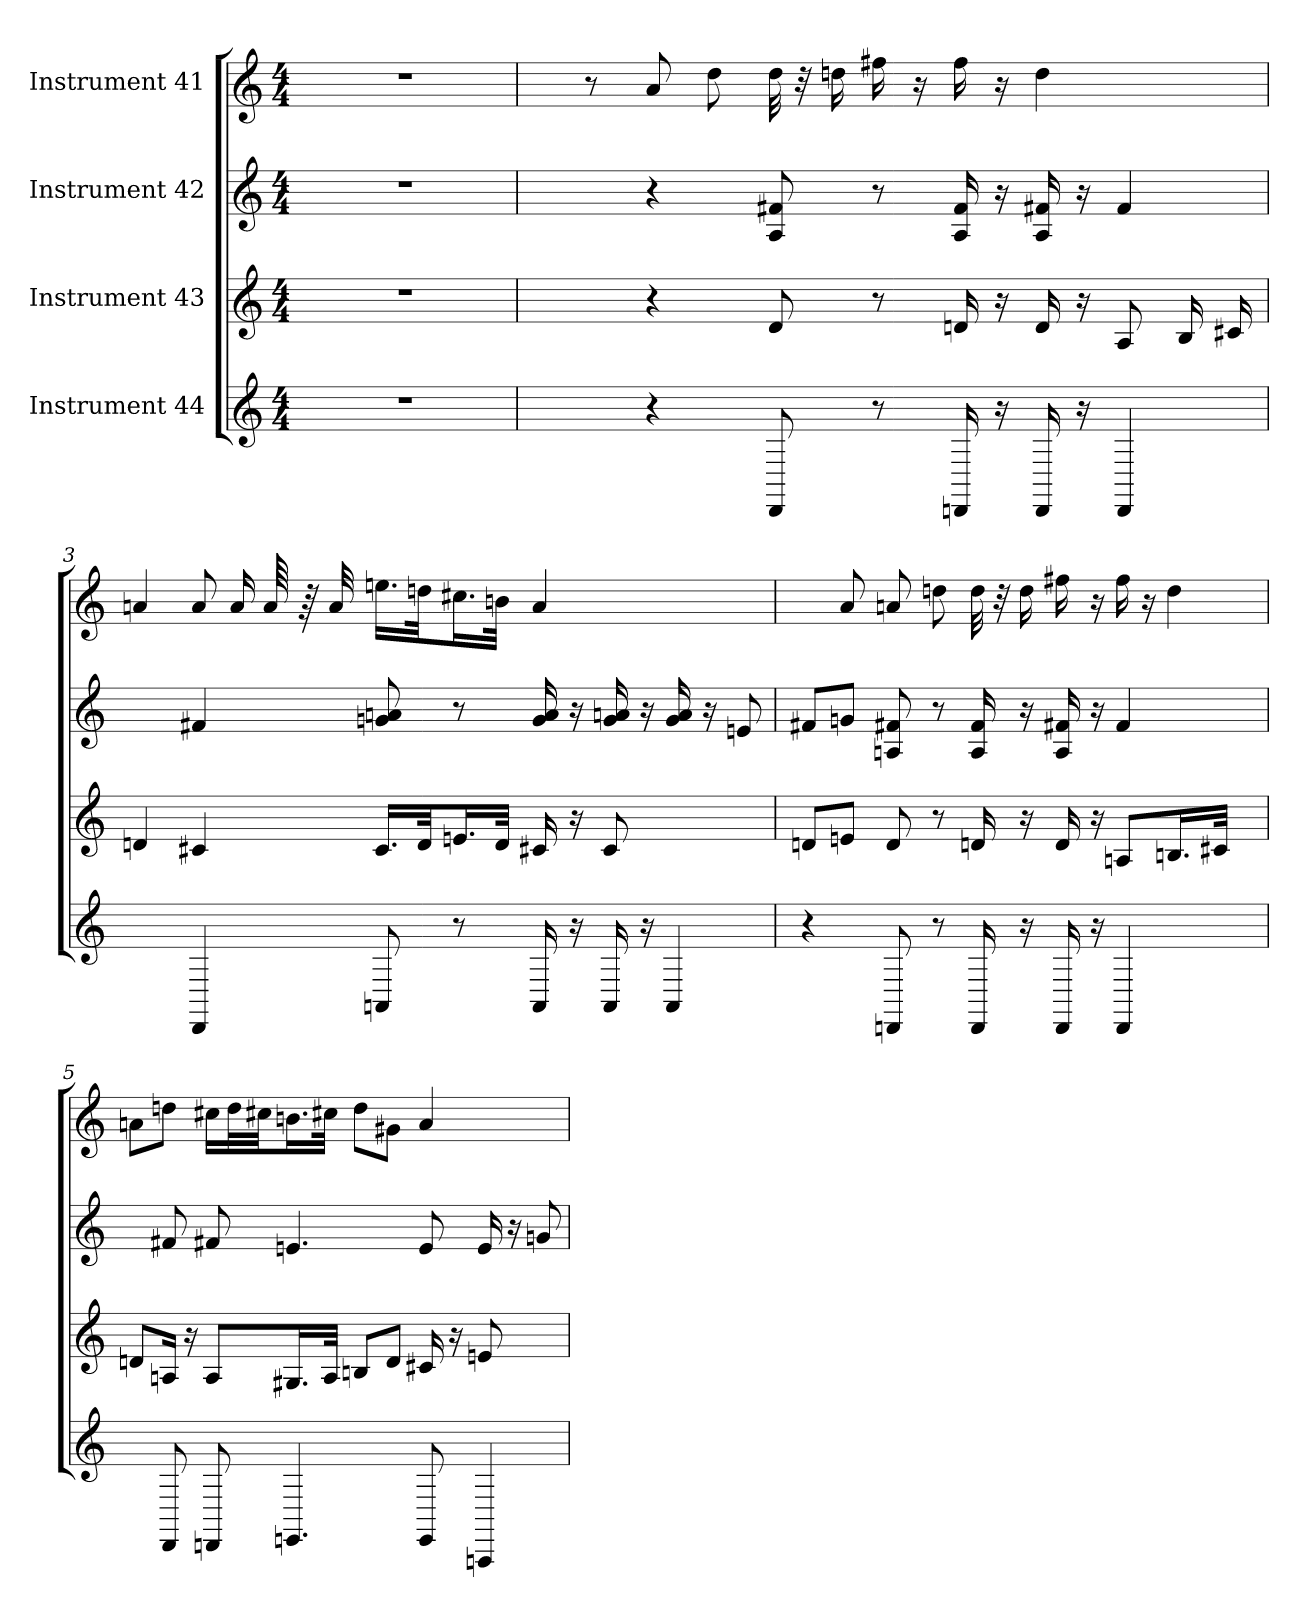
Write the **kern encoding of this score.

**kern	**kern	**kern	**kern
*part4	*part3	*part2	*part1
*staff4	*staff3	*staff2	*staff1
*I"Instrument 44	*I"Instrument 43	*I"Instrument 42	*I"Instrument 41
*clefG2	*clefG2	*clefG2	*clefG2
*M4/4	*M4/4	*M4/4	*M4/4
=1	=1	=1	=1
1r	1r	1r	1r
=2	=2	=2	=2
4ryy	4ryy	4ryy	8ryy
.	.	.	8r
4r	4r	4r	8a
.	.	.	8dd
8DD	8d	8A 8f#X	32dd
.	.	.	32r
.	.	.	16ddn
8r	8r	8r	16ff#X
.	.	.	16r
16DDn	16dn	16A 16f#	16ff#
16r	16r	16r	16r
16DD	16d	16A 16f#X	4dd
16r	16r	16r	.
4DD	8A	4f#	.
.	16B	.	8ryy
.	16c#X	.	.
=3	=3	=3	=3
4ryy	4dn	4ryy	4an
4DD	4c#X	4f#	8a
.	.	.	16a
.	.	.	64a
.	.	.	64r
.	.	.	32a
8AAn	16.c#/LL	8gn 8an	16.een\LL
.	32d/Jk	.	32ddn\Jk
8r	16.en/L	8r	16.cc#X\L
.	32d/JJk	.	32bn\JJk
16AA	16c#X	16g 16a	4a
16r	16r	16r	.
16AA	8c#	16g 16an	.
16r	.	16r	.
4AA	4ryy	16g 16a	4ryy
.	.	16r	.
.	.	8en	.
=4	=4	=4	=4
4r	8dn/L	8f#X/L	8ryy
.	8en/J	8gn/J	8a
8DDn	8d	8An 8f#X	8an
8r	8r	8r	8ddn
16DD	16dn	16A 16f#	32dd
.	.	.	32r
16r	16r	16r	16dd
16DD	16d	16A 16f#X	16ff#X
16r	16r	16r	16r
4DD	8An/L	4f#	16ff#
.	.	.	16r
.	16.Bn/L	.	4dd
.	32c#X/JJk	.	.
8ryy	8ryy	8ryy	.
=5	=5	=5	=5
8ryy	8dn/L	8ryy	8an\L
8DD	16An/Jk	8f#	8ddn\J
.	16r	.	.
8DDn	8A/L	8f#X	16cc#X\LL
.	.	.	32dd\L
.	.	.	32cc#X\JJ
4.EEn	16.G#X/L	4.en	16.bn\L
.	32A/JJk	.	32cc#X\JJk
.	8Bn/L	.	8dd\L
.	8d/J	.	8g#X\J
8EE	16c#X	8e	4a
.	16r	.	.
4AAAn	8en	16e	.
.	.	16r	.
.	8ryy	8gn	8ryy
=	=	=	=
*-	*-	*-	*-
